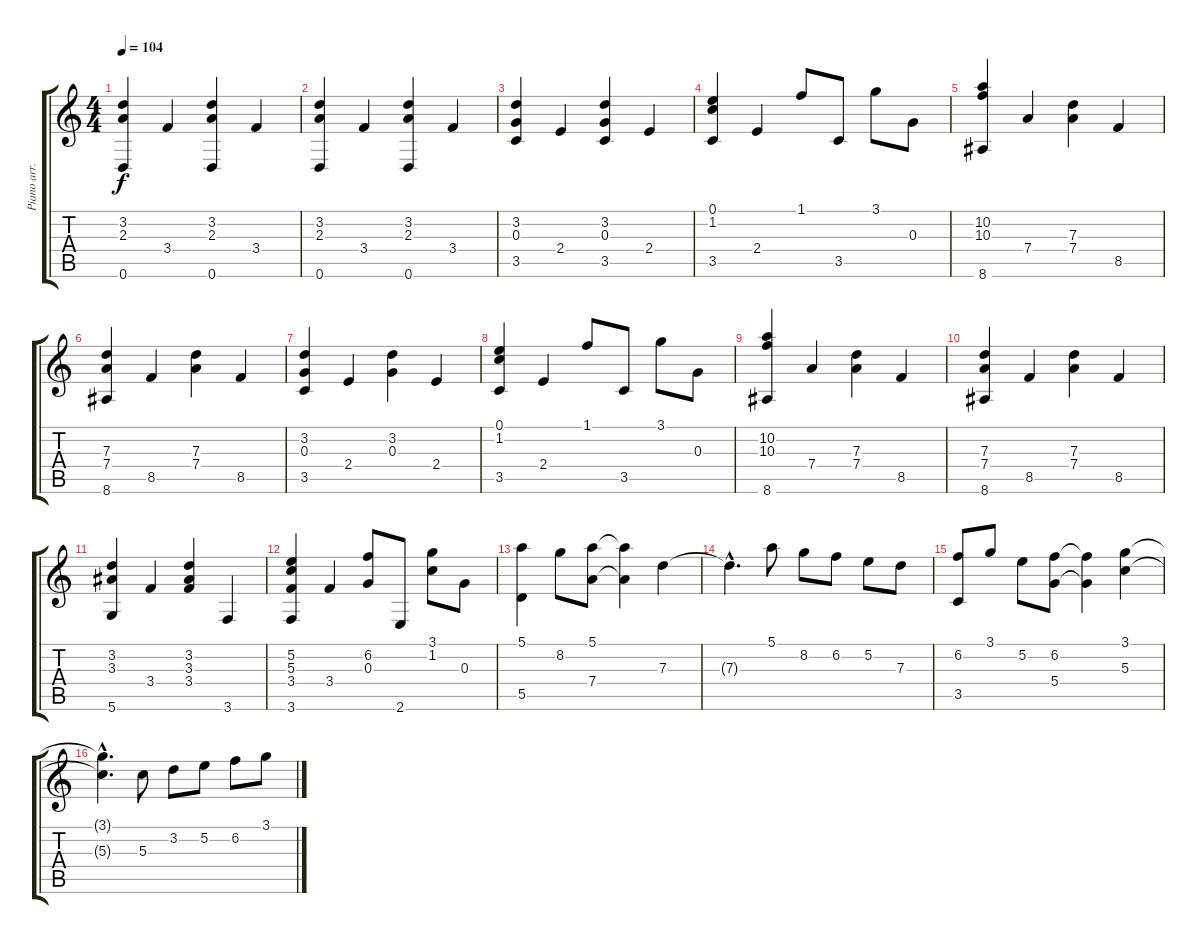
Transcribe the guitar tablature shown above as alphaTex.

\track ("Piano arr. for guitar" "Piano arr.") {instrument acousticguitarnylon}
\staff {score tabs}
\tuning (E4 B3 G3 D3 A2 D2) {hide}
\ts (4 4)
\tempo 104
\clef g2
\ks c
(3.2 2.3 0.6).4{dy f} 3.4.4 (3.2 2.3 0.6).4 3.4.4 |
(3.2 2.3 0.6).4 3.4.4 (3.2 2.3 0.6).4 3.4.4 |
(3.2 0.3 3.5).4 2.4.4 (3.2 0.3 3.5).4 2.4.4 |
(0.1 1.2 3.5).4 2.4.4 1.1.8 3.5.8 3.1.8 0.3.8 |
(10.2 10.3 8.6).4 7.4.4 (7.3 7.4).4 8.5.4 |
(7.3 7.4 8.6).4 8.5.4 (7.3 7.4).4 8.5.4 |
(3.2 0.3 3.5).4 2.4.4 (3.2 0.3).4 2.4.4 |
(0.1 1.2 3.5).4 2.4.4 1.1.8 3.5.8 3.1.8 0.3.8 |
(10.2 10.3 8.6).4 7.4.4 (7.3 7.4).4 8.5.4 |
(7.3 7.4 8.6).4 8.5.4 (7.3 7.4).4 8.5.4 |
(3.2 3.3 5.6).4 3.4.4 (3.2 3.3 3.4).4 3.6.4 |
(5.2 5.3 3.4 3.6).4 3.4.4 (6.2 0.3).8 2.6.8 (3.1 1.2).8 0.3.8 |
(5.1 5.5).4 8.2.8 (5.1 7.4).8 (5.1{t} 7.4{t}).4 7.3.4 |
7.3{hac t}.4{d} 5.1.8 8.2.8 6.2.8 5.2.8 7.3.8 |
(6.2 3.5).8 3.1.8 5.2.8 (6.2 5.4).8 (6.2{t} 5.4{t}).4 (3.1 5.3).4 |
(3.1{hac t} 5.3{hac t}).4{d} 5.3.8 3.2.8 5.2.8 6.2.8 3.1.8
